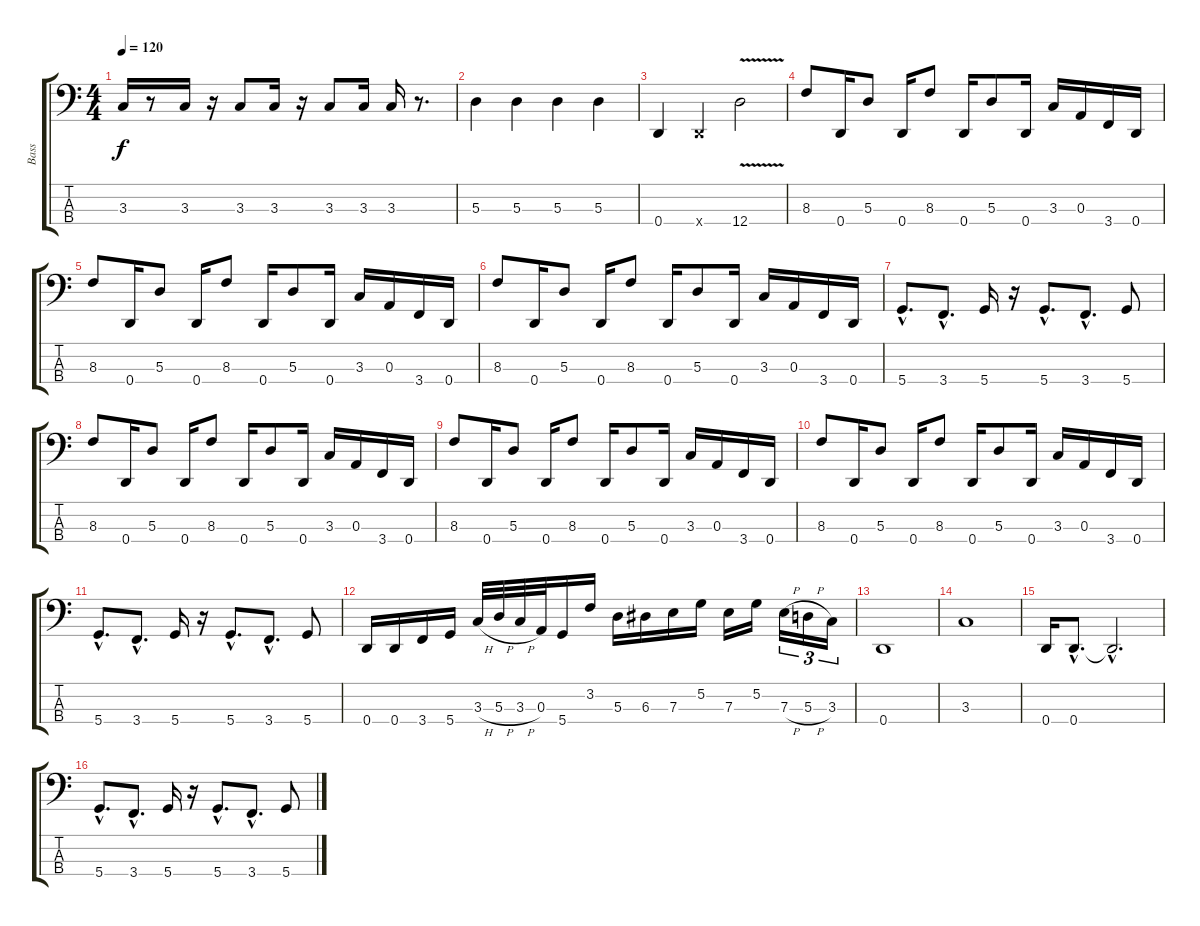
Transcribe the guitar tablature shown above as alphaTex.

\track ("Bass" "Bass") {instrument electricbassfinger}
\staff {score tabs}
\tuning (G2 D2 A1 D1) {hide}
\ts (4 4)
\tempo 120
\clef f4
\ks c
3.3.16{dy f} r.8 3.3.16 r.16 3.3.8 3.3.16 r.16 3.3.8 3.3.16 3.3.16 r.8{d} |
5.3.4 5.3.4 5.3.4 5.3.4 |
0.4.4 0.4{x}.4 12.4{v}.2 |
8.3.8 0.4.16 5.3.8 0.4.16 8.3.8 0.4.16 5.3.8 0.4.16 3.3.16 0.3.16 3.4.16 0.4.16 |
8.3.8 0.4.16 5.3.8 0.4.16 8.3.8 0.4.16 5.3.8 0.4.16 3.3.16 0.3.16 3.4.16 0.4.16 |
8.3.8 0.4.16 5.3.8 0.4.16 8.3.8 0.4.16 5.3.8 0.4.16 3.3.16 0.3.16 3.4.16 0.4.16 |
5.4{hac}.8{d} 3.4{hac}.8{d} 5.4.16 r.16 5.4{hac}.8{d} 3.4{hac}.8{d} 5.4.8 |
8.3.8 0.4.16 5.3.8 0.4.16 8.3.8 0.4.16 5.3.8 0.4.16 3.3.16 0.3.16 3.4.16 0.4.16 |
8.3.8 0.4.16 5.3.8 0.4.16 8.3.8 0.4.16 5.3.8 0.4.16 3.3.16 0.3.16 3.4.16 0.4.16 |
8.3.8 0.4.16 5.3.8 0.4.16 8.3.8 0.4.16 5.3.8 0.4.16 3.3.16 0.3.16 3.4.16 0.4.16 |
5.4{hac}.8{d} 3.4{hac}.8{d} 5.4.16 r.16 5.4{hac}.8{d} 3.4{hac}.8{d} 5.4.8 |
0.4.16 0.4.16 3.4.16 5.4.16 3.3{h}.32 5.3{h}.32 3.3{h}.32 0.3.32 5.4.16 3.2.16 5.3.16 6.3.16 7.3.16 5.2.16 7.3.16 5.2.16 7.3{h}.16{tu (3 2)} 5.3{h}.16{tu (3 2)} 3.3.16{tu (3 2)} |
0.4.1 |
3.3.1 |
0.4.16 0.4{hac}.8{d} 0.4{hac t}.2{d} |
5.4{hac}.8{d} 3.4{hac}.8{d} 5.4.16 r.16 5.4{hac}.8{d} 3.4{hac}.8{d} 5.4.8
